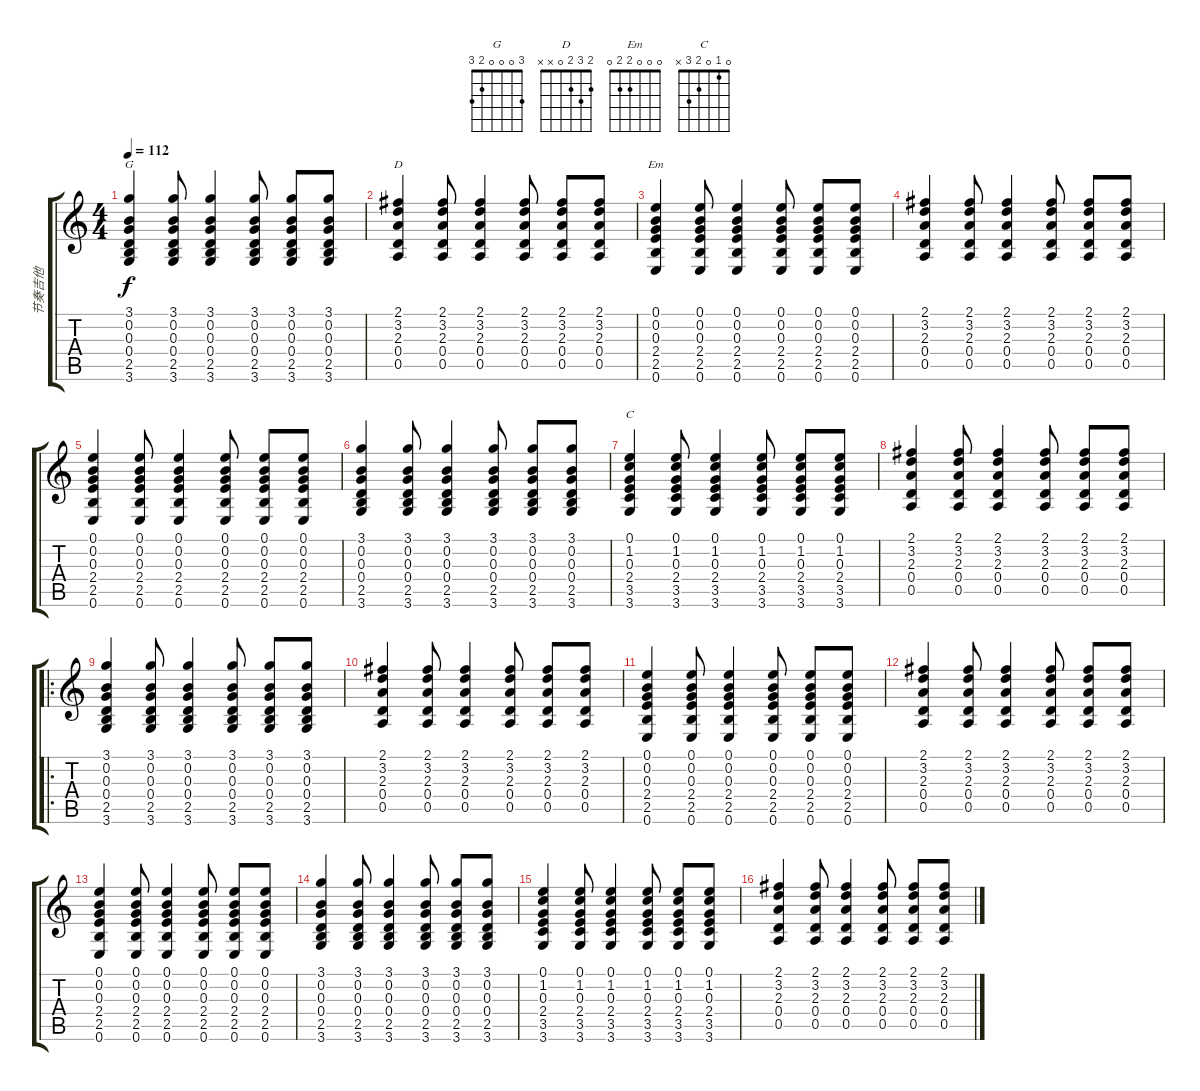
\track ("节奏吉他" "节奏吉他") {instrument acousticguitarnylon}
\staff {score tabs}
\tuning (E4 B3 G3 D3 A2 E2) {hide}
\chord ("G" 3 0 0 0 2 3)
\chord ("D" 2 3 2 0 x x)
\chord ("Em" 0 0 0 2 2 0)
\chord ("C" 0 1 0 2 3 x)
\ts (4 4)
\tempo 112
\clef g2
\ks c
(3.1 0.2 0.3 0.4 2.5 3.6).4{ch "G" dy f instrument acousticguitarnylon} (3.1 0.2 0.3 0.4 2.5 3.6).8 (3.1 0.2 0.3 0.4 2.5 3.6).4 (3.1 0.2 0.3 0.4 2.5 3.6).8 (3.1 0.2 0.3 0.4 2.5 3.6).8 (3.1 0.2 0.3 0.4 2.5 3.6).8 |
(2.1 3.2 2.3 0.4 0.5).4{ch "D"} (2.1 3.2 2.3 0.4 0.5).8 (2.1 3.2 2.3 0.4 0.5).4 (2.1 3.2 2.3 0.4 0.5).8 (2.1 3.2 2.3 0.4 0.5).8 (2.1 3.2 2.3 0.4 0.5).8 |
(0.1 0.2 0.3 2.4 2.5 0.6).4{ch "Em"} (0.1 0.2 0.3 2.4 2.5 0.6).8 (0.1 0.2 0.3 2.4 2.5 0.6).4 (0.1 0.2 0.3 2.4 2.5 0.6).8 (0.1 0.2 0.3 2.4 2.5 0.6).8 (0.1 0.2 0.3 2.4 2.5 0.6).8 |
(2.1 3.2 2.3 0.4 0.5).4 (2.1 3.2 2.3 0.4 0.5).8 (2.1 3.2 2.3 0.4 0.5).4 (2.1 3.2 2.3 0.4 0.5).8 (2.1 3.2 2.3 0.4 0.5).8 (2.1 3.2 2.3 0.4 0.5).8 |
(0.1 0.2 0.3 2.4 2.5 0.6).4 (0.1 0.2 0.3 2.4 2.5 0.6).8 (0.1 0.2 0.3 2.4 2.5 0.6).4 (0.1 0.2 0.3 2.4 2.5 0.6).8 (0.1 0.2 0.3 2.4 2.5 0.6).8 (0.1 0.2 0.3 2.4 2.5 0.6).8 |
(3.1 0.2 0.3 0.4 2.5 3.6).4 (3.1 0.2 0.3 0.4 2.5 3.6).8 (3.1 0.2 0.3 0.4 2.5 3.6).4 (3.1 0.2 0.3 0.4 2.5 3.6).8 (3.1 0.2 0.3 0.4 2.5 3.6).8 (3.1 0.2 0.3 0.4 2.5 3.6).8 |
(0.1 1.2 0.3 2.4 3.5 3.6).4{ch "C"} (0.1 1.2 0.3 2.4 3.5 3.6).8 (0.1 1.2 0.3 2.4 3.5 3.6).4 (0.1 1.2 0.3 2.4 3.5 3.6).8 (0.1 1.2 0.3 2.4 3.5 3.6).8 (0.1 1.2 0.3 2.4 3.5 3.6).8 |
(2.1 3.2 2.3 0.4 0.5).4 (2.1 3.2 2.3 0.4 0.5).8 (2.1 3.2 2.3 0.4 0.5).4 (2.1 3.2 2.3 0.4 0.5).8 (2.1 3.2 2.3 0.4 0.5).8 (2.1 3.2 2.3 0.4 0.5).8 |
\ro
(3.1 0.2 0.3 0.4 2.5 3.6).4 (3.1 0.2 0.3 0.4 2.5 3.6).8 (3.1 0.2 0.3 0.4 2.5 3.6).4 (3.1 0.2 0.3 0.4 2.5 3.6).8 (3.1 0.2 0.3 0.4 2.5 3.6).8 (3.1 0.2 0.3 0.4 2.5 3.6).8 |
(2.1 3.2 2.3 0.4 0.5).4 (2.1 3.2 2.3 0.4 0.5).8 (2.1 3.2 2.3 0.4 0.5).4 (2.1 3.2 2.3 0.4 0.5).8 (2.1 3.2 2.3 0.4 0.5).8 (2.1 3.2 2.3 0.4 0.5).8 |
(0.1 0.2 0.3 2.4 2.5 0.6).4 (0.1 0.2 0.3 2.4 2.5 0.6).8 (0.1 0.2 0.3 2.4 2.5 0.6).4 (0.1 0.2 0.3 2.4 2.5 0.6).8 (0.1 0.2 0.3 2.4 2.5 0.6).8 (0.1 0.2 0.3 2.4 2.5 0.6).8 |
(2.1 3.2 2.3 0.4 0.5).4 (2.1 3.2 2.3 0.4 0.5).8 (2.1 3.2 2.3 0.4 0.5).4 (2.1 3.2 2.3 0.4 0.5).8 (2.1 3.2 2.3 0.4 0.5).8 (2.1 3.2 2.3 0.4 0.5).8 |
(0.1 0.2 0.3 2.4 2.5 0.6).4 (0.1 0.2 0.3 2.4 2.5 0.6).8 (0.1 0.2 0.3 2.4 2.5 0.6).4 (0.1 0.2 0.3 2.4 2.5 0.6).8 (0.1 0.2 0.3 2.4 2.5 0.6).8 (0.1 0.2 0.3 2.4 2.5 0.6).8 |
(3.1 0.2 0.3 0.4 2.5 3.6).4 (3.1 0.2 0.3 0.4 2.5 3.6).8 (3.1 0.2 0.3 0.4 2.5 3.6).4 (3.1 0.2 0.3 0.4 2.5 3.6).8 (3.1 0.2 0.3 0.4 2.5 3.6).8 (3.1 0.2 0.3 0.4 2.5 3.6).8 |
(0.1 1.2 0.3 2.4 3.5 3.6).4 (0.1 1.2 0.3 2.4 3.5 3.6).8 (0.1 1.2 0.3 2.4 3.5 3.6).4 (0.1 1.2 0.3 2.4 3.5 3.6).8 (0.1 1.2 0.3 2.4 3.5 3.6).8 (0.1 1.2 0.3 2.4 3.5 3.6).8 |
(2.1 3.2 2.3 0.4 0.5).4 (2.1 3.2 2.3 0.4 0.5).8 (2.1 3.2 2.3 0.4 0.5).4 (2.1 3.2 2.3 0.4 0.5).8 (2.1 3.2 2.3 0.4 0.5).8 (2.1 3.2 2.3 0.4 0.5).8
